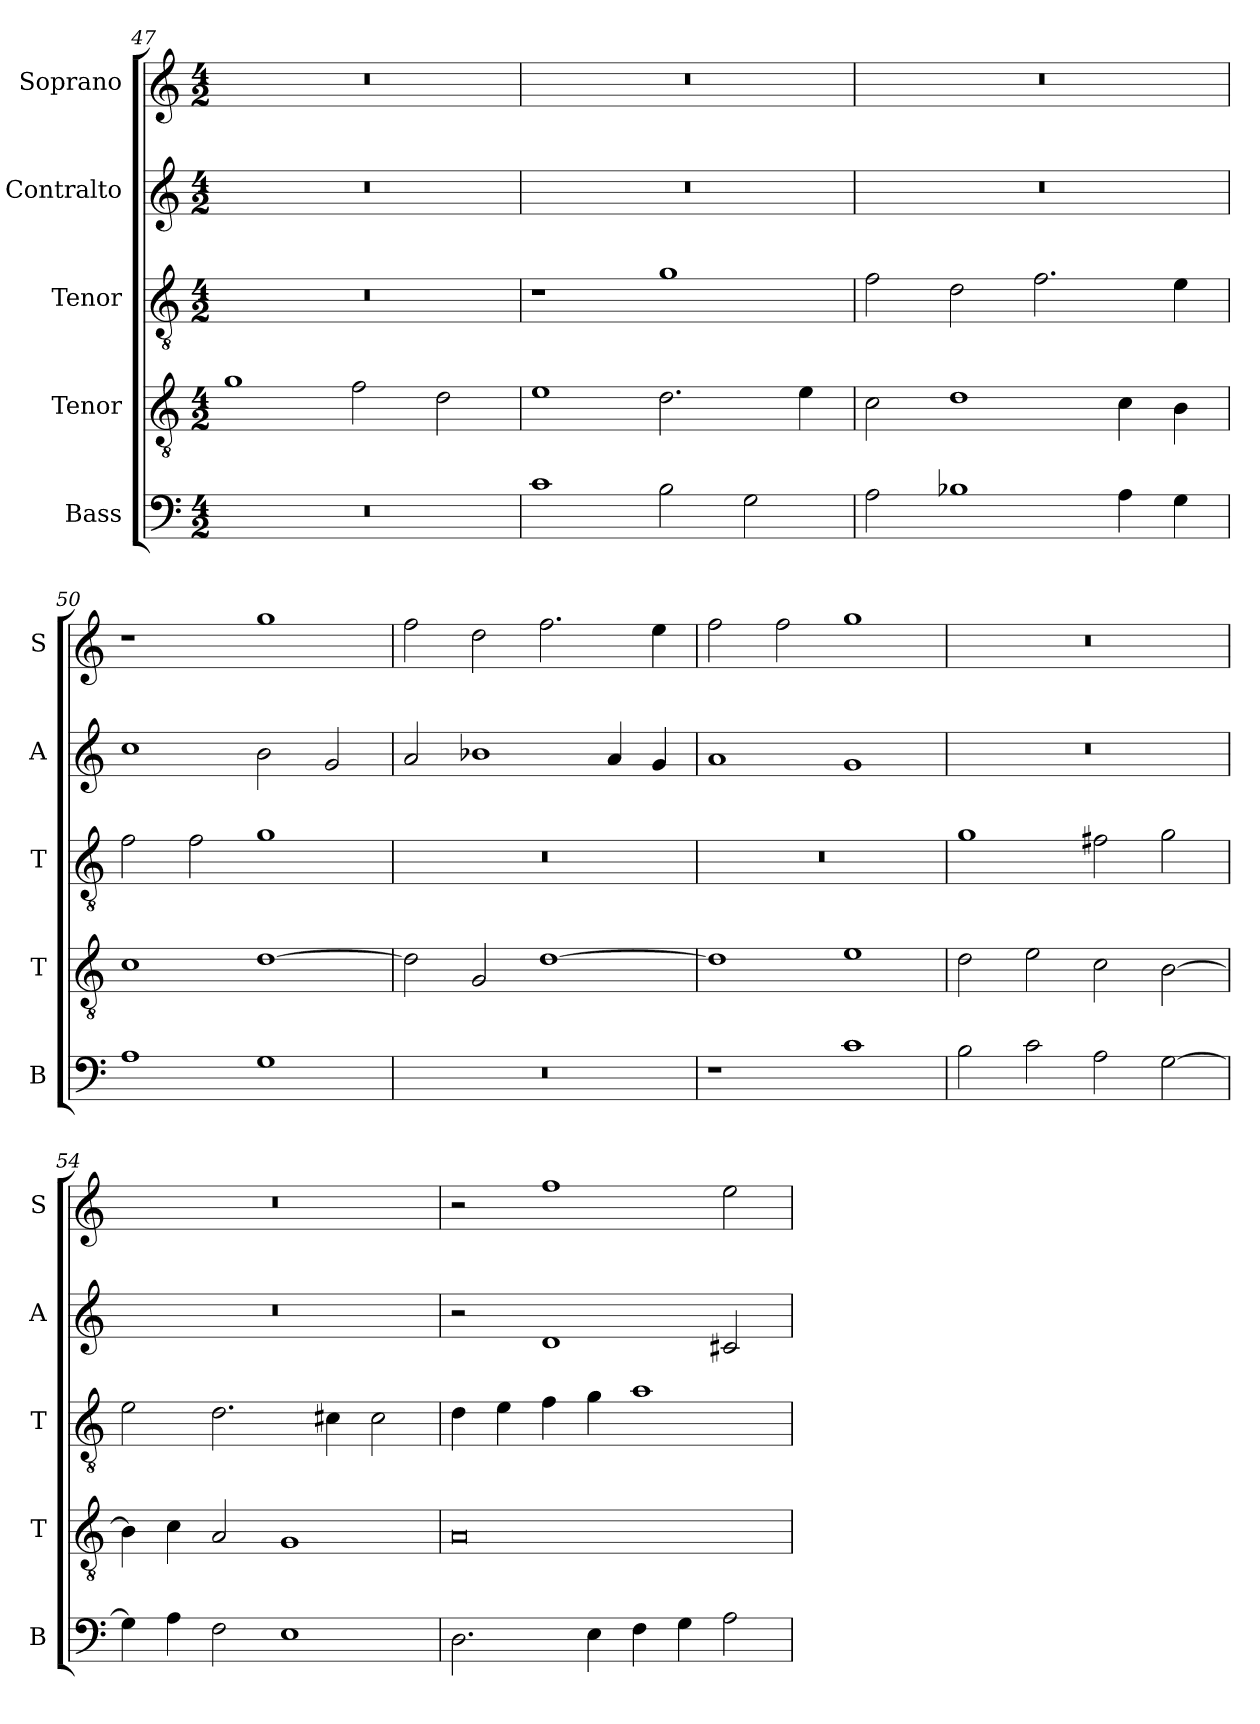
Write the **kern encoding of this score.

**kern	**kern	**kern	**kern	**kern
*part5	*part4	*part3	*part2	*part1
*staff5	*staff4	*staff3	*staff2	*staff1
*I"Bass	*I"Tenor	*I"Tenor	*I"Contralto	*I"Soprano
*I'B	*I'T	*I'T	*I'A	*I'S
*clefF4	*clefGv2	*clefGv2	*clefG2	*clefG2
*k[]	*k[]	*k[]	*k[]	*k[]
*G:mix	*G:mix	*G:mix	*G:mix	*G:mix
*M4/2	*M4/2	*M4/2	*M4/2	*M4/2
=47	=47	=47	=47	=47
0r	1g	0r	0r	0r
.	2f	.	.	.
.	2d	.	.	.
=48	=48	=48	=48	=48
1c	1e	1r	0r	0r
2B	2.d	1g	.	.
2G	.	.	.	.
.	4e	.	.	.
=49	=49	=49	=49	=49
2A	2c	2f	0r	0r
1B-X	1d	2d	.	.
.	.	2.f	.	.
4A	4c	.	.	.
4G	4B	4e	.	.
=50	=50	=50	=50	=50
1A	1c	2f	1cc	1r
.	.	2f	.	.
1G	[1d	1g	2b	1gg
.	.	.	2g	.
=51	=51	=51	=51	=51
0r	2d]	0r	2a	2ff
.	2G	.	1b-X	2dd
.	[1d	.	.	2.ff
.	.	.	4a	.
.	.	.	4g	4ee
=52	=52	=52	=52	=52
1r	1d]	0r	1a	2ff
.	.	.	.	2ff
1c	1e	.	1g	1gg
=53	=53	=53	=53	=53
2B	2d	1g	0r	0r
2c	2e	.	.	.
2A	2c	2f#X	.	.
[2G	[2B	2g	.	.
=54	=54	=54	=54	=54
4G]	4B]	2e	0r	0r
4A	4c	.	.	.
2F	2A	2.d	.	.
1E	1G	.	.	.
.	.	4c#X	.	.
.	.	2c#	.	.
=55	=55	=55	=55	=55
2.D	0A	4d	2r	2r
.	.	4e	.	.
.	.	4f	1d	1ff
4E	.	4g	.	.
4F	.	1a	.	.
4G	.	.	.	.
2A	.	.	2c#X	2ee
=	=	=	=	=
*-	*-	*-	*-	*-
